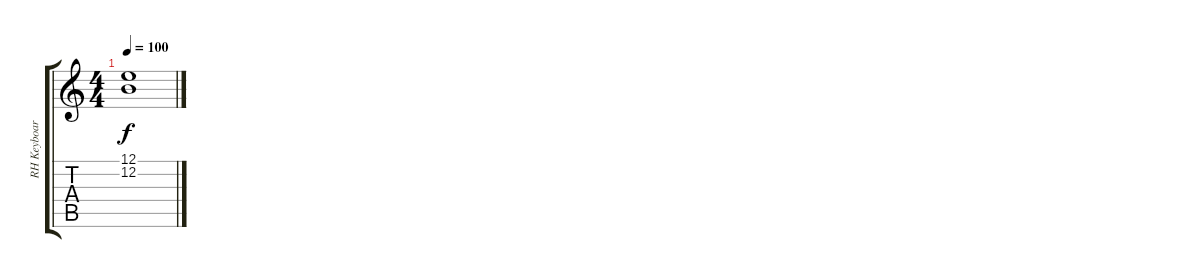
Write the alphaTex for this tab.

\track ("RH Keyboard" "RH Keyboar") {instrument piccolo}
\staff {score tabs}
\tuning (E4 B3 G3 D3 A2 E2) {hide}
\ts (4 4)
\tempo 100
\clef g2
\ks c
(12.1 12.2).1{dy f}
